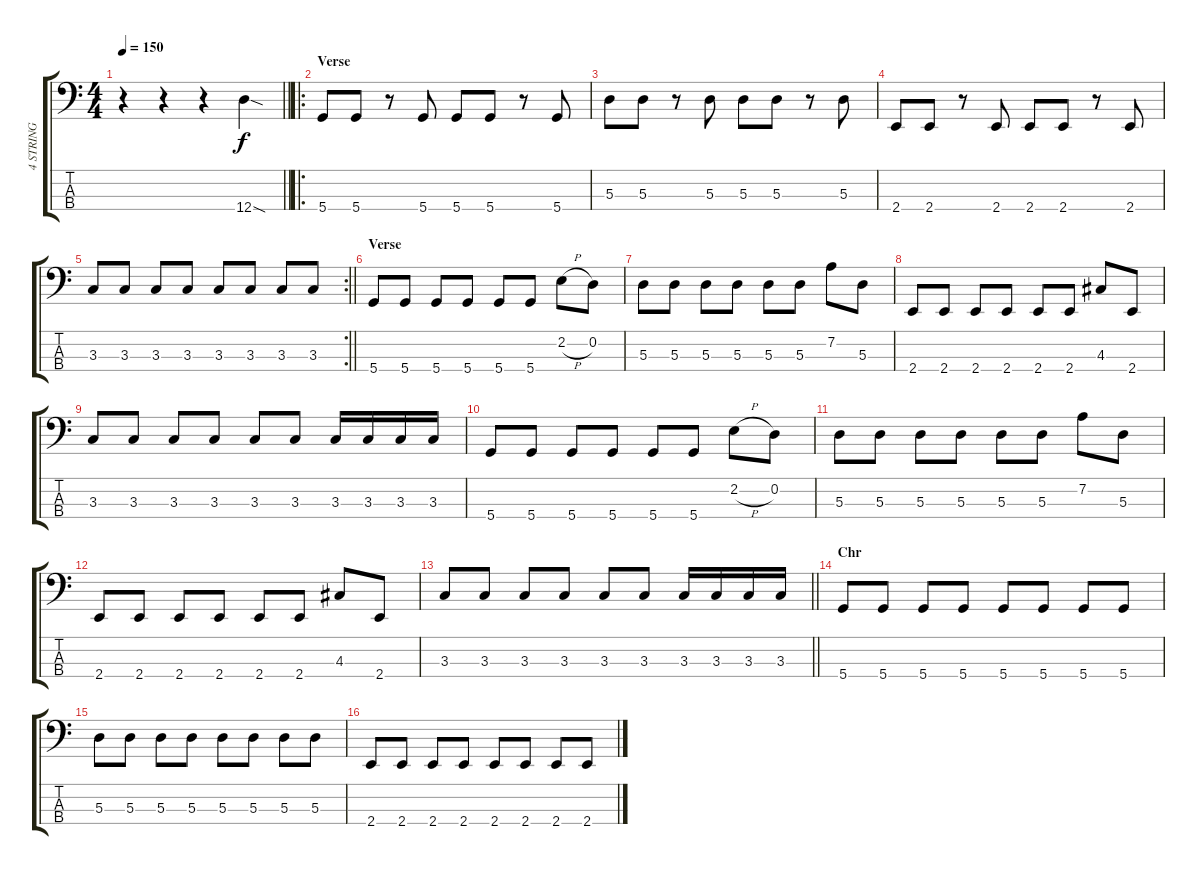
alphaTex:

\track ("4 STRING" "4 STRING") {instrument electricbassfinger}
\staff {score tabs}
\tuning (G2 D2 A1 D1) {hide}
\ts (4 4)
\tempo 150
\clef f4
\barLineRight lightlight
\ks c
r.4{dy f} r.4 r.4 12.4{sod}.4 |
\ro
\section ("" "Verse")
5.4.8 5.4.8 r.8 5.4.8 5.4.8 5.4.8 r.8 5.4.8 |
5.3.8 5.3.8 r.8 5.3.8 5.3.8 5.3.8 r.8 5.3.8 |
2.4.8 2.4.8 r.8 2.4.8 2.4.8 2.4.8 r.8 2.4.8 |
\rc 2
\barLineRight lightlight
3.3.8 3.3.8 3.3.8 3.3.8 3.3.8 3.3.8 3.3.8 3.3.8 |
\section ("" "Verse ")
5.4.8 5.4.8 5.4.8 5.4.8 5.4.8 5.4.8 2.2{h}.8 0.2.8 |
5.3.8 5.3.8 5.3.8 5.3.8 5.3.8 5.3.8 7.2.8 5.3.8 |
2.4.8 2.4.8 2.4.8 2.4.8 2.4.8 2.4.8 4.3.8 2.4.8 |
3.3.8 3.3.8 3.3.8 3.3.8 3.3.8 3.3.8 3.3.16 3.3.16 3.3.16 3.3.16 |
5.4.8 5.4.8 5.4.8 5.4.8 5.4.8 5.4.8 2.2{h}.8 0.2.8 |
5.3.8 5.3.8 5.3.8 5.3.8 5.3.8 5.3.8 7.2.8 5.3.8 |
2.4.8 2.4.8 2.4.8 2.4.8 2.4.8 2.4.8 4.3.8 2.4.8 |
\barLineRight lightlight
3.3.8 3.3.8 3.3.8 3.3.8 3.3.8 3.3.8 3.3.16 3.3.16 3.3.16 3.3.16 |
\section ("" "Chr")
5.4.8 5.4.8 5.4.8 5.4.8 5.4.8 5.4.8 5.4.8 5.4.8 |
5.3.8 5.3.8 5.3.8 5.3.8 5.3.8 5.3.8 5.3.8 5.3.8 |
2.4.8 2.4.8 2.4.8 2.4.8 2.4.8 2.4.8 2.4.8 2.4.8
